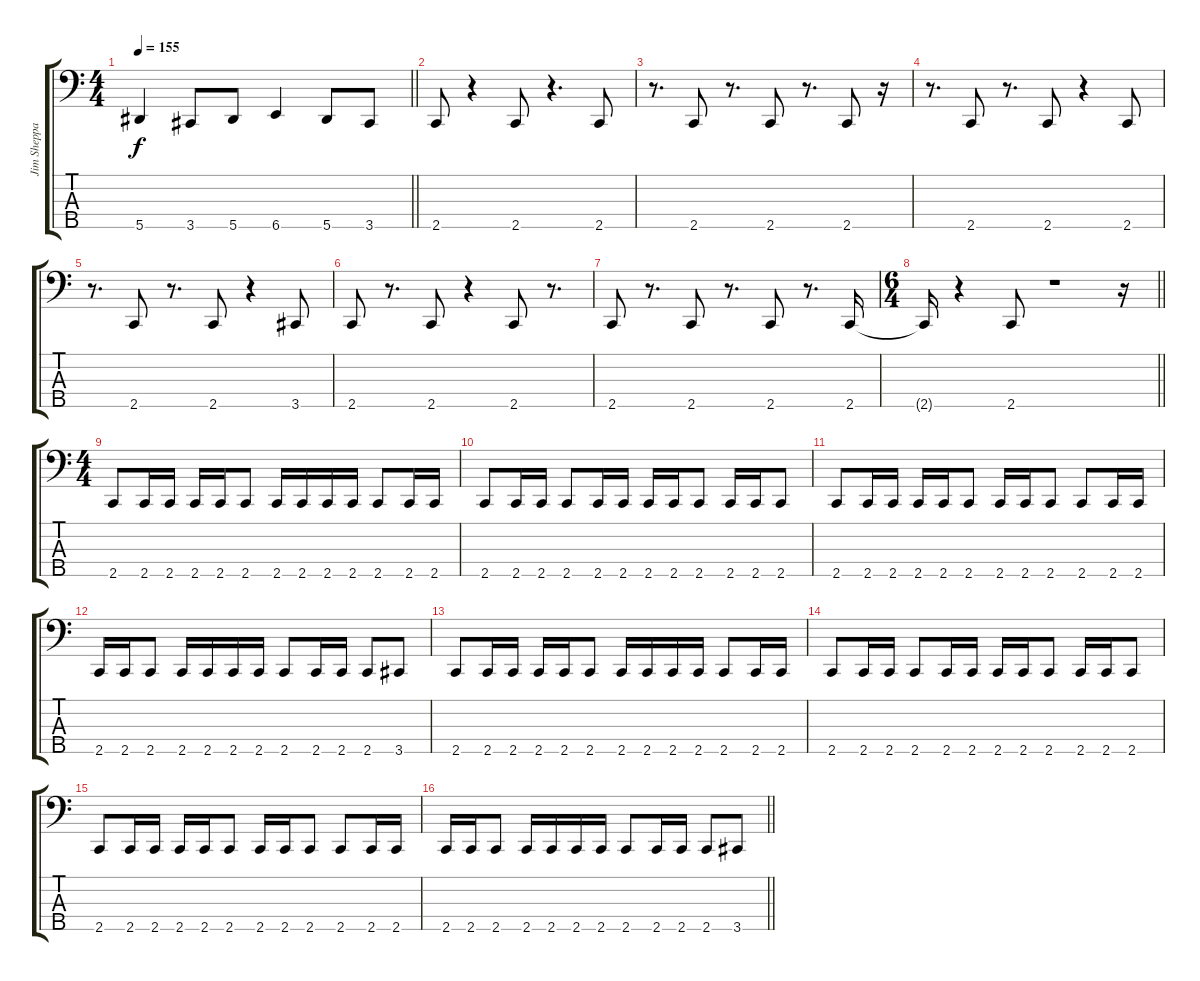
\track ("Jim Sheppard" "Jim Sheppa") {instrument electricbassfinger}
\staff {score tabs}
\tuning (Gb2 Db2 Ab1 Eb1 Bb0) {hide}
\ts (4 4)
\tempo 155
\clef f4
\barLineRight lightlight
\ks c
5.5.4{dy f} 3.5.8 5.5.8 6.5.4 5.5.8 3.5.8 |
2.5.8 r.4 2.5.8 r.4{d} 2.5.8 |
r.8{d} 2.5.8 r.8{d} 2.5.8 r.8{d} 2.5.8 r.16 |
r.8{d} 2.5.8 r.8{d} 2.5.8 r.4 2.5.8 |
r.8{d} 2.5.8 r.8{d} 2.5.8 r.4 3.5.8 |
2.5.8 r.8{d} 2.5.8 r.4 2.5.8 r.8{d} |
2.5.8 r.8{d} 2.5.8 r.8{d} 2.5.8 r.8{d} 2.5.16 |
\ts (6 4)
\barLineRight lightlight
2.5{t}.16 r.4 2.5.8 r.1 r.16 |
\ts (4 4)
2.5.8 2.5.16 2.5.16 2.5.16 2.5.16 2.5.8 2.5.16 2.5.16 2.5.16 2.5.16 2.5.8 2.5.16 2.5.16 |
2.5.8 2.5.16 2.5.16 2.5.8 2.5.16 2.5.16 2.5.16 2.5.16 2.5.8 2.5.16 2.5.16 2.5.8 |
2.5.8 2.5.16 2.5.16 2.5.16 2.5.16 2.5.8 2.5.16 2.5.16 2.5.8 2.5.8 2.5.16 2.5.16 |
2.5.16 2.5.16 2.5.8 2.5.16 2.5.16 2.5.16 2.5.16 2.5.8 2.5.16 2.5.16 2.5.8 3.5.8 |
2.5.8 2.5.16 2.5.16 2.5.16 2.5.16 2.5.8 2.5.16 2.5.16 2.5.16 2.5.16 2.5.8 2.5.16 2.5.16 |
2.5.8 2.5.16 2.5.16 2.5.8 2.5.16 2.5.16 2.5.16 2.5.16 2.5.8 2.5.16 2.5.16 2.5.8 |
2.5.8 2.5.16 2.5.16 2.5.16 2.5.16 2.5.8 2.5.16 2.5.16 2.5.8 2.5.8 2.5.16 2.5.16 |
\barLineRight lightlight
2.5.16 2.5.16 2.5.8 2.5.16 2.5.16 2.5.16 2.5.16 2.5.8 2.5.16 2.5.16 2.5.8 3.5.8
